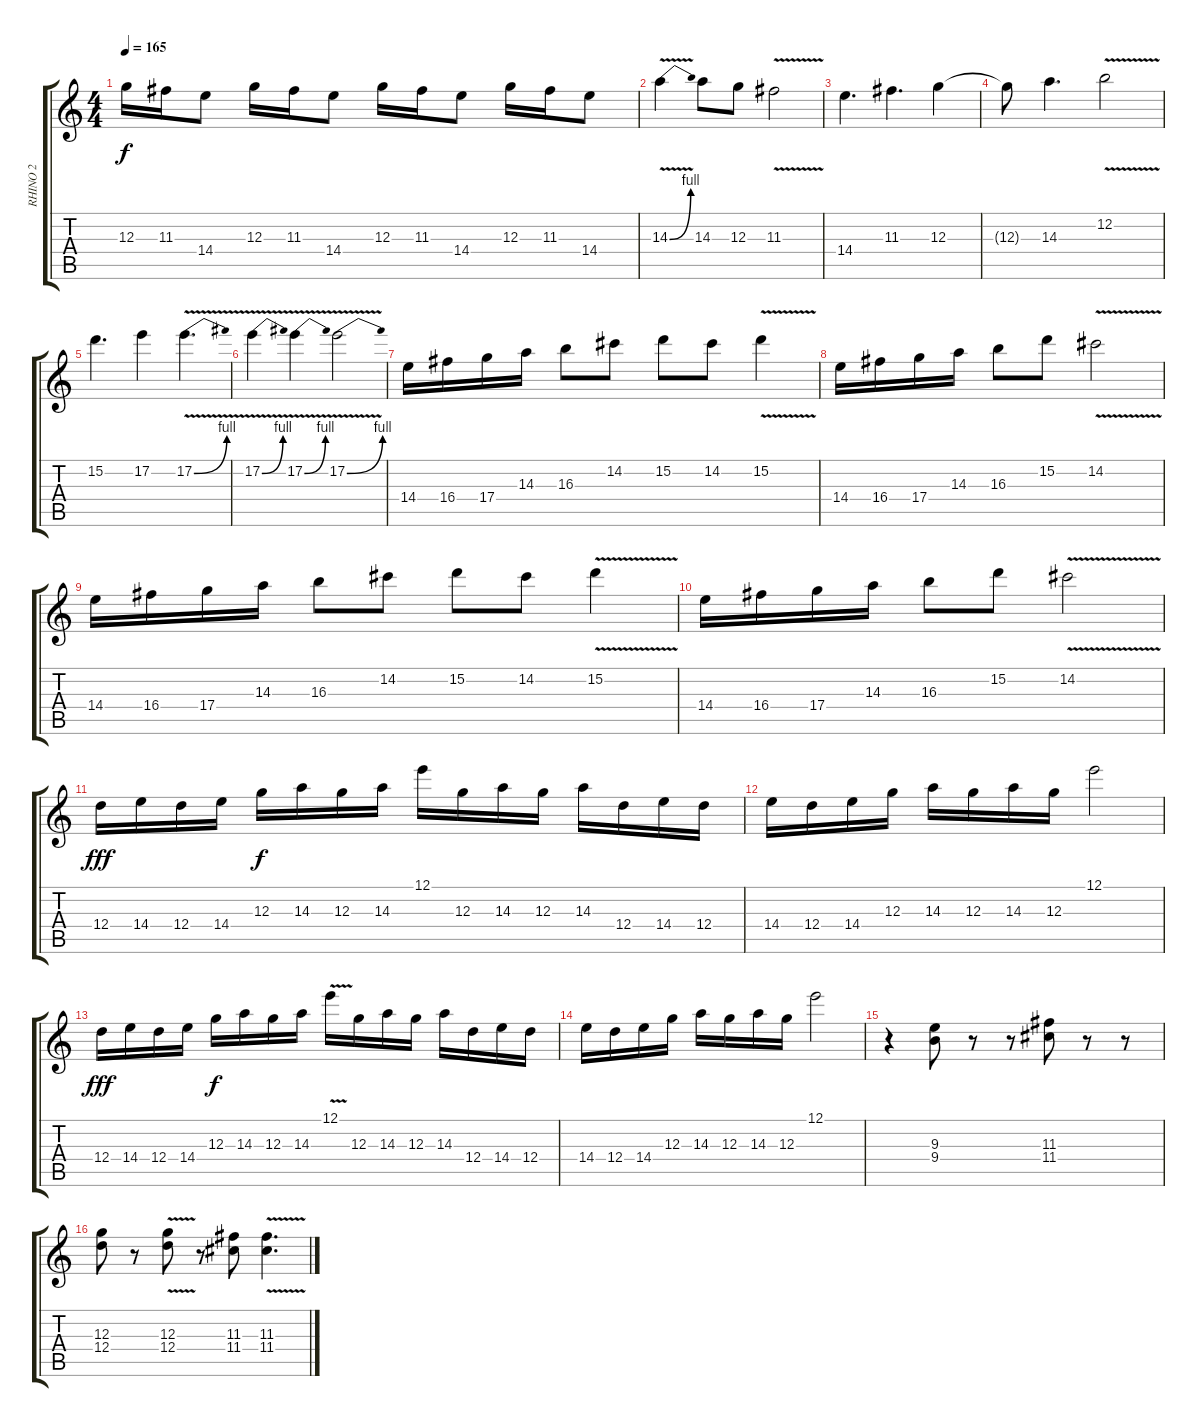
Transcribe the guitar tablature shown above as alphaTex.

\track ("RHINO 2" "RHINO 2") {instrument electricguitarclean}
\staff {score tabs}
\tuning (E4 B3 G3 D3 A2 E2) {hide}
\ts (4 4)
\tempo 165
\clef g2
\ks c
12.3.16{dy f} 11.3.16 14.4.8 12.3.16 11.3.16 14.4.8 12.3.16 11.3.16 14.4.8 12.3.16 11.3.16 14.4.8 |
14.3{be (bend 0 0 60 4) v}.4 14.3.8 12.3.8 11.3{v}.2 |
14.4.4{d} 11.3.4{d} 12.3.4 |
12.3{t}.8 14.3.4{d} 12.2{v}.2 |
15.2.4{d} 17.2.4 17.2{be (bend 0 0 60 4) v}.4{d} |
17.2{be (bend 0 0 60 4) v}.4 17.2{be (bend 0 0 60 4) v}.4 17.2{be (bend 0 0 60 4) v}.2 |
14.4.16 16.4.16 17.4.16 14.3.16 16.3.8 14.2.8 15.2.8 14.2.8 15.2{v}.4 |
14.4.16 16.4.16 17.4.16 14.3.16 16.3.8 15.2.8 14.2{v}.2 |
14.4.16 16.4.16 17.4.16 14.3.16 16.3.8 14.2.8 15.2.8 14.2.8 15.2{v}.4 |
14.4.16 16.4.16 17.4.16 14.3.16 16.3.8 15.2.8 14.2{v}.2 |
12.4.16{dy fff} 14.4.16 12.4.16 14.4.16 12.3.16{dy f} 14.3.16 12.3.16 14.3.16 12.1.16 12.3.16 14.3.16 12.3.16 14.3.16 12.4.16 14.4.16 12.4.16 |
14.4.16 12.4.16 14.4.16 12.3.16 14.3.16 12.3.16 14.3.16 12.3.16 12.1.2 |
12.4.16{dy fff} 14.4.16 12.4.16 14.4.16 12.3.16{dy f} 14.3.16 12.3.16 14.3.16 12.1{v}.16 12.3.16 14.3.16 12.3.16 14.3.16 12.4.16 14.4.16 12.4.16 |
14.4.16 12.4.16 14.4.16 12.3.16 14.3.16 12.3.16 14.3.16 12.3.16 12.1.2 |
r.4 (9.3 9.4).8 r.8 r.8 (11.3 11.4).8 r.8 r.8 |
(12.3 12.4).8 r.8 (12.3 12.4{v}).8 r.8 (11.3 11.4).8 (11.3 11.4{v}).4{d}
